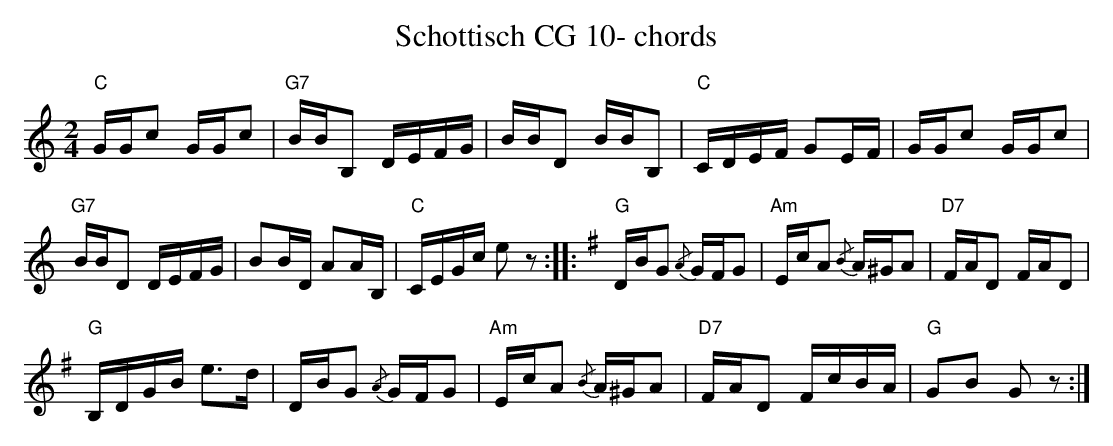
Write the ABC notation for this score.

X:1
T:Schottisch CG 10- chords
M:2/4
L:1/16
K:Cmaj%%MIDI gchordon
"C"GGc2 GGc2 | "G7"BBB,2 DEFG | BBD2 BBB,2 | "C"CDEF G2EF | GGc2 GGc2 |
"G7"BBD2 DEFG | B2BD A2AB, | "C"CEGc e2z2 :: [K:Gmaj] "G"DBG2 {/A}GFG2 | "Am"EcA2 {/B}A^GA2 | "D7"FAD2 FAD2 |
"G"B,DGB e3d | DBG2 {/A}GFG2 | "Am"EcA2 {/B}A^GA2 | "D7"FAD2 FcBA | "G"G2B2 G2z2 :|
